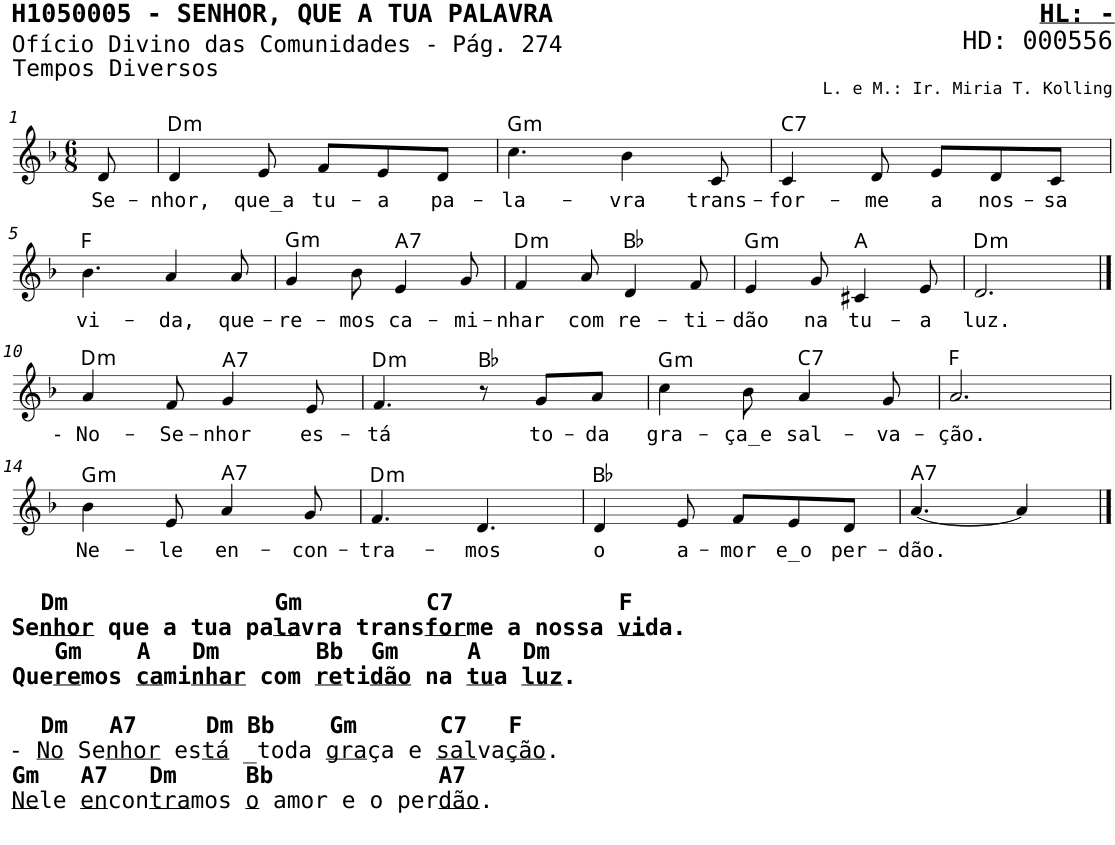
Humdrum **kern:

**kern	**text	**harte
*part1	*part1	*part1
*staff1	*staff1	*
*I"Voz	*	*
*I'V	*	*
*stria5	*	*
*clefG2	*	*
*k[b-]	*	*
*M6/8	*	*
=1	=1	=1
!	!LO:LY:b	!
8d/	Se-	.
=2	=2	=2
!	!LO:LY:b	!LO:H:kt=m
4d/	-nhor,	D:min
!	!LO:LY:b	!
8e/	que_a	.
!	!LO:LY:b	!
8f/L	tu-	.
!	!LO:LY:b	!
8e/	a	.
!	!LO:LY:b	!
8d/J	pa-	.
=3	=3	=3
!	!LO:LY:b	!LO:H:kt=m
4.cc\	-la-	G:min
!	!LO:LY:b	!
4b-\	-vra	.
!	!LO:LY:b	!
8c/	trans-	.
=4	=4	=4
!	!LO:LY:b	!LO:H:kt=7
4c/	-for-	C:7
!	!LO:LY:b	!
8d/	-me	.
!	!LO:LY:b	!
8e/L	a	.
!	!LO:LY:b	!
8d/	nos-	.
!	!LO:LY:b	!
8c/J	-sa	.
!!LO:LB:g=z
=5	=5	=5
!	!LO:LY:b	!
4.b-\	vi-	F:maj
!	!LO:LY:b	!
4a/	-da,	.
!	!LO:LY:b	!
8a/	que-	.
=6	=6	=6
!	!LO:LY:b	!LO:H:kt=m
4g/	-re-	G:min
!	!LO:LY:b	!
8b-\	-mos	.
!	!LO:LY:b	!LO:H:kt=7
4e/	ca-	A:7
!	!LO:LY:b	!
8g/	-mi-	.
=7	=7	=7
!	!LO:LY:b	!LO:H:kt=m
4f/	-nhar	D:min
!	!LO:LY:b	!
8a/	com	.
!	!LO:LY:b	!
4d/	re-	Bb:maj
!	!LO:LY:b	!
8f/	-ti-	.
=8	=8	=8
!	!LO:LY:b	!LO:H:kt=m
4e/	-dão	G:min
!	!LO:LY:b	!
8g/	na	.
!	!LO:LY:b	!
4c#X/	tu-	A:maj
!	!LO:LY:b	!
8e/	-a	.
=9	=9	=9
!	!LO:LY:b	!LO:H:kt=m
2.d/	luz.	D:min
!!LO:LB:g=z
==10	==10	==10
!	!LO:LY:b	!LO:H:kt=m
4a/	-- No-	D:min
!	!LO:LY:b	!
8f/	-Se-	.
!	!LO:LY:b	!LO:H:kt=7
4g/	-nhor	A:7
!	!LO:LY:b	!
8e/	es-	.
=11	=11	=11
!	!LO:LY:b	!LO:H:kt=m
4.f/	-tá	D:min
8r	.	Bb:maj
!	!LO:LY:b	!
8g/L	to-	.
!	!LO:LY:b	!
8a/J	-da	.
=12	=12	=12
!	!LO:LY:b	!LO:H:kt=m
4cc\	gra-	G:min
!	!LO:LY:b	!
8b-\	-ça_e	.
!	!LO:LY:b	!LO:H:kt=7
4a/	sal-	C:7
!	!LO:LY:b	!
8g/	-va-	.
=13	=13	=13
!	!LO:LY:b	!
2.a/	-ção.	F:maj
!!LO:LB:g=z
=14	=14	=14
!LO:TX:b:B:t=Dm               Gm         C7            F	!	!
!LO:TX:b:t=Se	!	!
!LO:TX:b:t=nhor	!	!
!LO:TX:b:t=que a tua pa	!	!
!LO:TX:b:t=la	!	!
!LO:TX:b:t=vra trans	!	!
!LO:TX:b:t=for	!	!
!LO:TX:b:t=me a nossa	!	!
!LO:TX:b:t=vi	!	!
!LO:TX:b:t=da.	!	!
!LO:TX:b:t=Gm    A   Dm       Bb  Gm     A   Dm	!	!
!LO:TX:b:t=Que	!	!
!LO:TX:b:t=re	!	!
!LO:TX:b:t=mos	!	!
!LO:TX:b:t=ca	!	!
!LO:TX:b:t=mi	!	!
!LO:TX:b:t=nhar	!	!
!LO:TX:b:t=com	!	!
!LO:TX:b:t=re	!	!
!LO:TX:b:t=ti	!	!
!LO:TX:b:t=dão	!	!
!LO:TX:b:t=na	!	!
!LO:TX:b:t=tu	!	!
!LO:TX:b:t=a	!	!
!LO:TX:b:t=luz	!	!
!LO:TX:b:t=.	!	!
!LO:TX:b:t=Dm   A7     Dm Bb    Gm      C7   F	!	!
!LO:TX:b:t=-	!	!
!LO:TX:b:t=No	!	!
!LO:TX:b:t=Se	!	!
!LO:TX:b:t=nhor	!	!
!LO:TX:b:t=es	!	!
!LO:TX:b:t=tá	!	!
!LO:TX:b:t=_toda	!	!
!LO:TX:b:t=gra	!	!
!LO:TX:b:t=ça e	!	!
!LO:TX:b:t=sal	!	!
!LO:TX:b:t=va	!	!
!LO:TX:b:t=ção	!	!
!LO:TX:b:t=.	!	!
!LO:TX:b:B:t=Gm   A7   Dm     Bb            A7	!	!
!LO:TX:b:t=Ne	!	!
!LO:TX:b:t=le	!	!
!LO:TX:b:t=en	!	!
!LO:TX:b:t=con	!	!
!LO:TX:b:t=tra	!	!
!LO:TX:b:t=mos	!	!
!LO:TX:b:t=o	!	!
!LO:TX:b:t=amor e o per	!	!
!LO:TX:b:t=dão	!	!
!LO:TX:b:t=.	!	!
!	!LO:LY:b	!LO:H:kt=m
4b-\	Ne-	G:min
!	!LO:LY:b	!
8e/	-le	.
!	!LO:LY:b	!LO:H:kt=7
4a/	en-	A:7
!	!LO:LY:b	!
8g/	-con-	.
=15	=15	=15
!	!LO:LY:b	!LO:H:kt=m
4.f/	-tra-	D:min
!	!LO:LY:b	!
4.d/	-mos	.
=16	=16	=16
!	!LO:LY:b	!
4d/	o	Bb:maj
!	!LO:LY:b	!
8e/	a-	.
!	!LO:LY:b	!
8f/L	-mor	.
!	!LO:LY:b	!
8e/	e_o	.
!	!LO:LY:b	!
8d/J	per-	.
=17	=17	=17
!	!LO:LY:b	!LO:H:kt=7
[4.a/	-dão.	A:7
4a/]	.	.
==	==	==
*-	*-	*-
